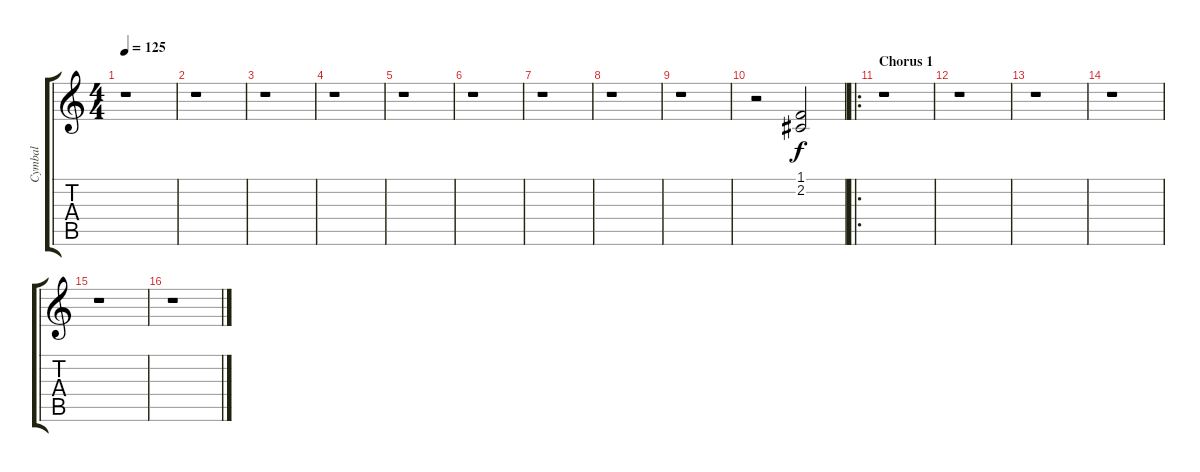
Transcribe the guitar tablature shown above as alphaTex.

\track ("Cymbal" "Cymbal") {instrument reversecymbal}
\staff {score tabs}
\tuning (E4 B3 G3 D3 A2 E2) {hide}
\ts (4 4)
\tempo 125
\clef g2
\ks c
r.1{dy f} |
r.1 |
r.1 |
r.1 |
r.1 |
r.1 |
r.1 |
r.1 |
r.1 |
r.2 (1.1 2.2).2 |
\ro
\section ("" "Chorus 1")
r.1 |
r.1 |
r.1 |
r.1 |
r.1 |
r.1
